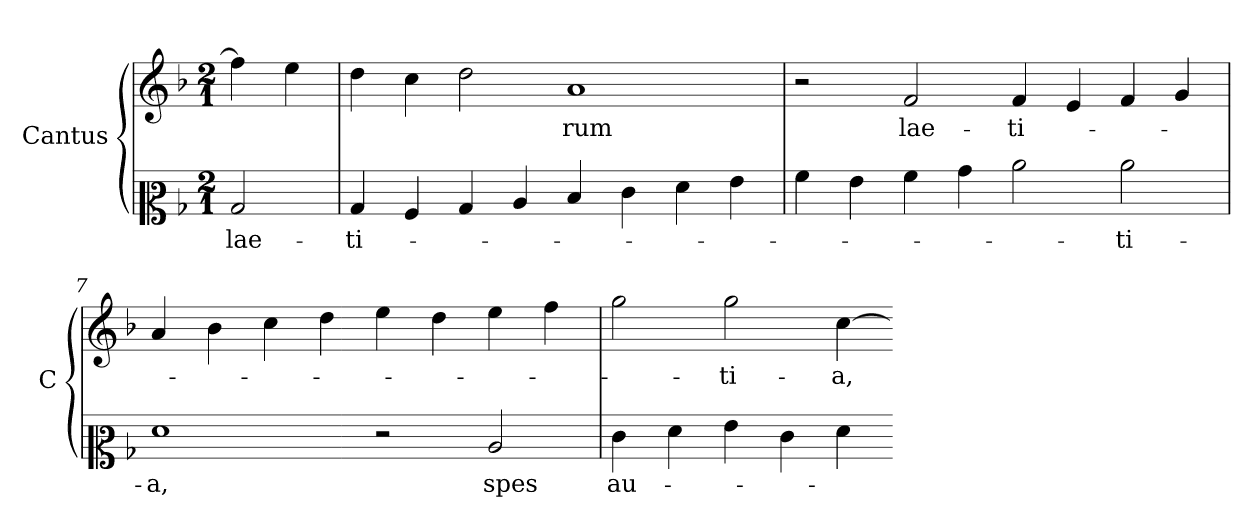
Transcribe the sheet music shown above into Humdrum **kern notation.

**kern	**text	**kern	**text
*part1	*part1	*part1	*part1
*staff2	*staff2	*staff1	*staff1
*I"Cantus	*	*	*
*I'C	*	*	*
*clefC2	*	*clefG2	*
*k[b-]	*	*k[b-]	*
*A:phr	*	*A:phr	*
*M2/1	*	*M2/1	*
=	=	=	=
2B-	lae-	4ffi]	.
.	.	4eei	.
=5	=5	=5	=5
4B-	-ti-	4ddi	.
4A	.	4cci	.
4B-	.	2ddi	.
4c	.	.	.
4d	.	1ai	-rum
4e	.	.	.
4f	.	.	.
4g	.	.	.
=6	=6	=6	=6
4a	.	2r	.
4g	.	.	.
4a	.	2f	lae-
4b-	.	.	.
2cc	.	4f	-ti-
.	.	4e	.
2cc	-ti-	4f	.
.	.	4g	.
=7	=7	=7	=7
1f	-a,	4a	.
.	.	4b-	.
.	.	4cc	.
.	.	4dd	.
2r	.	4ee	.
.	.	4dd	.
2ci	spes	4ee	.
.	.	4ff	.
=8	=8	=8	=8
4ei	au-	2gg	.
4fi	.	.	.
4gi	.	2gg	-ti-
4ei	.	.	.
4fi	.	[4cc	-a,
=-	=-	=-	=-
*-	*-	*-	*-
